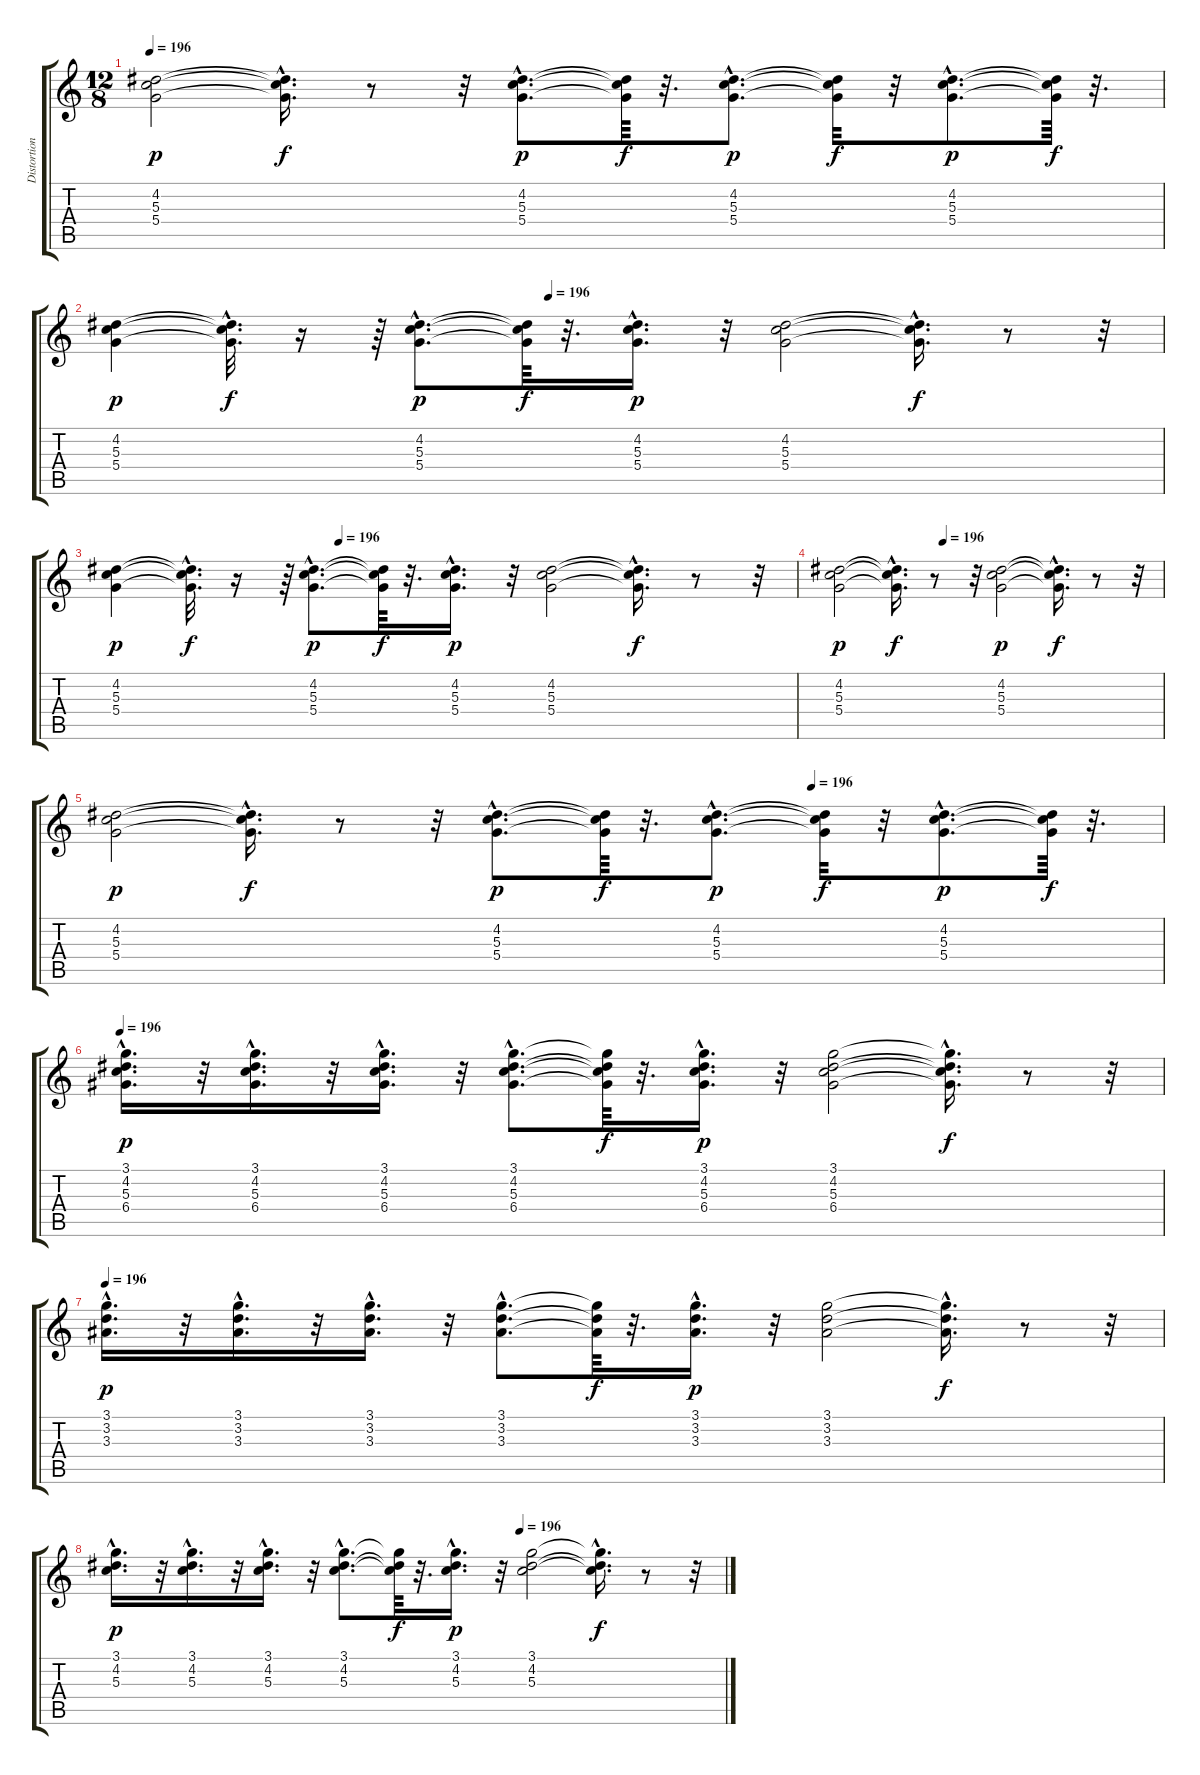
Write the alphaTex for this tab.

\track ("Distortion" "Distortion") {instrument distortionguitar}
\staff {score tabs}
\tuning (E4 B3 G3 D3 A2 E2) {hide}
\ts (12 8)
\tempo 196
\clef g2
\ks c
(4.2 5.3 5.4).2{dy p} (4.2{hac t} 5.3{hac t} 5.4{hac t}).16{d dy f} r.8 r.32 (4.2{hac} 5.3{hac} 5.4{hac}).8{d dy p} (4.2{t} 5.3{t} 5.4{t}).64{dy f} r.32{d} (4.2{hac} 5.3{hac} 5.4{hac}).8{d dy p} (4.2{t} 5.3{t} 5.4{t}).32{dy f} r.32 (4.2{hac} 5.3{hac} 5.4{hac}).8{d dy p} (4.2{t} 5.3{t} 5.4{t}).64{dy f} r.32{d} |
\tempo (196 0.4166666666666667)
(4.2 5.3 5.4).4{dy p} (4.2{hac t} 5.3{hac t} 5.4{hac t}).32{d dy f} r.16 r.64 (4.2{hac} 5.3{hac} 5.4{hac}).8{d dy p} (4.2{t} 5.3{t} 5.4{t}).64{dy f} r.32{d} (4.2{hac} 5.3{hac} 5.4{hac}).16{d dy p} r.32 (4.2 5.3 5.4).2 (4.2{hac t} 5.3{hac t} 5.4{hac t}).16{d dy f} r.8 r.32 |
\tempo (196 0.3333333333333333)
(4.2 5.3 5.4).4{dy p} (4.2{hac t} 5.3{hac t} 5.4{hac t}).32{d dy f} r.16 r.64 (4.2{hac} 5.3{hac} 5.4{hac}).8{d dy p} (4.2{t} 5.3{t} 5.4{t}).64{dy f} r.32{d} (4.2{hac} 5.3{hac} 5.4{hac}).16{d dy p} r.32 (4.2 5.3 5.4).2 (4.2{hac t} 5.3{hac t} 5.4{hac t}).16{d dy f} r.8 r.32 |
\tempo (196 0.3333333333333333)
(4.2 5.3 5.4).2{dy p} (4.2{hac t} 5.3{hac t} 5.4{hac t}).16{d dy f} r.8 r.32 (4.2 5.3 5.4).2{dy p} (4.2{hac t} 5.3{hac t} 5.4{hac t}).16{d dy f} r.8 r.32 |
\tempo (196 0.6666666666666666)
(4.2 5.3 5.4).2{dy p} (4.2{hac t} 5.3{hac t} 5.4{hac t}).16{d dy f} r.8 r.32 (4.2{hac} 5.3{hac} 5.4{hac}).8{d dy p} (4.2{t} 5.3{t} 5.4{t}).64{dy f} r.32{d} (4.2{hac} 5.3{hac} 5.4{hac}).8{d dy p} (4.2{t} 5.3{t} 5.4{t}).32{dy f} r.32 (4.2{hac} 5.3{hac} 5.4{hac}).8{d dy p} (4.2{t} 5.3{t} 5.4{t}).64{dy f} r.32{d} |
\tempo 196
(3.1{hac} 4.2{hac} 5.3{hac} 6.4{hac}).16{d dy p} r.32 (3.1{hac} 4.2{hac} 5.3{hac} 6.4{hac}).16{d} r.32 (3.1{hac} 4.2{hac} 5.3{hac} 6.4{hac}).16{d} r.32 (3.1{hac} 4.2{hac} 5.3{hac} 6.4{hac}).8{d} (3.1{t} 4.2{t} 5.3{t} 6.4{t}).64{dy f} r.32{d} (3.1{hac} 4.2{hac} 5.3{hac} 6.4{hac}).16{d dy p} r.32 (3.1 4.2 5.3 6.4).2 (3.1{hac t} 4.2{hac t} 5.3{hac t} 6.4{hac t}).16{d dy f} r.8 r.32 |
\tempo 196
(3.1{hac} 3.2{hac} 3.3{hac}).16{d dy p} r.32 (3.1{hac} 3.2{hac} 3.3{hac}).16{d} r.32 (3.1{hac} 3.2{hac} 3.3{hac}).16{d} r.32 (3.1{hac} 3.2{hac} 3.3{hac}).8{d} (3.1{t} 3.2{t} 3.3{t}).64{dy f} r.32{d} (3.1{hac} 3.2{hac} 3.3{hac}).16{d dy p} r.32 (3.1 3.2 3.3).2 (3.1{hac t} 3.2{hac t} 3.3{hac t}).16{d dy f} r.8 r.32 |
\tempo (196 0.6666666666666666)
(3.1{hac} 4.2{hac} 5.3{hac}).16{d dy p} r.32 (3.1{hac} 4.2{hac} 5.3{hac}).16{d} r.32 (3.1{hac} 4.2{hac} 5.3{hac}).16{d} r.32 (3.1{hac} 4.2{hac} 5.3{hac}).8{d} (3.1{t} 4.2{t} 5.3{t}).64{dy f} r.32{d} (3.1{hac} 4.2{hac} 5.3{hac}).16{d dy p} r.32 (3.1 4.2 5.3).2 (3.1{hac t} 4.2{hac t} 5.3{hac t}).16{d dy f} r.8 r.32
